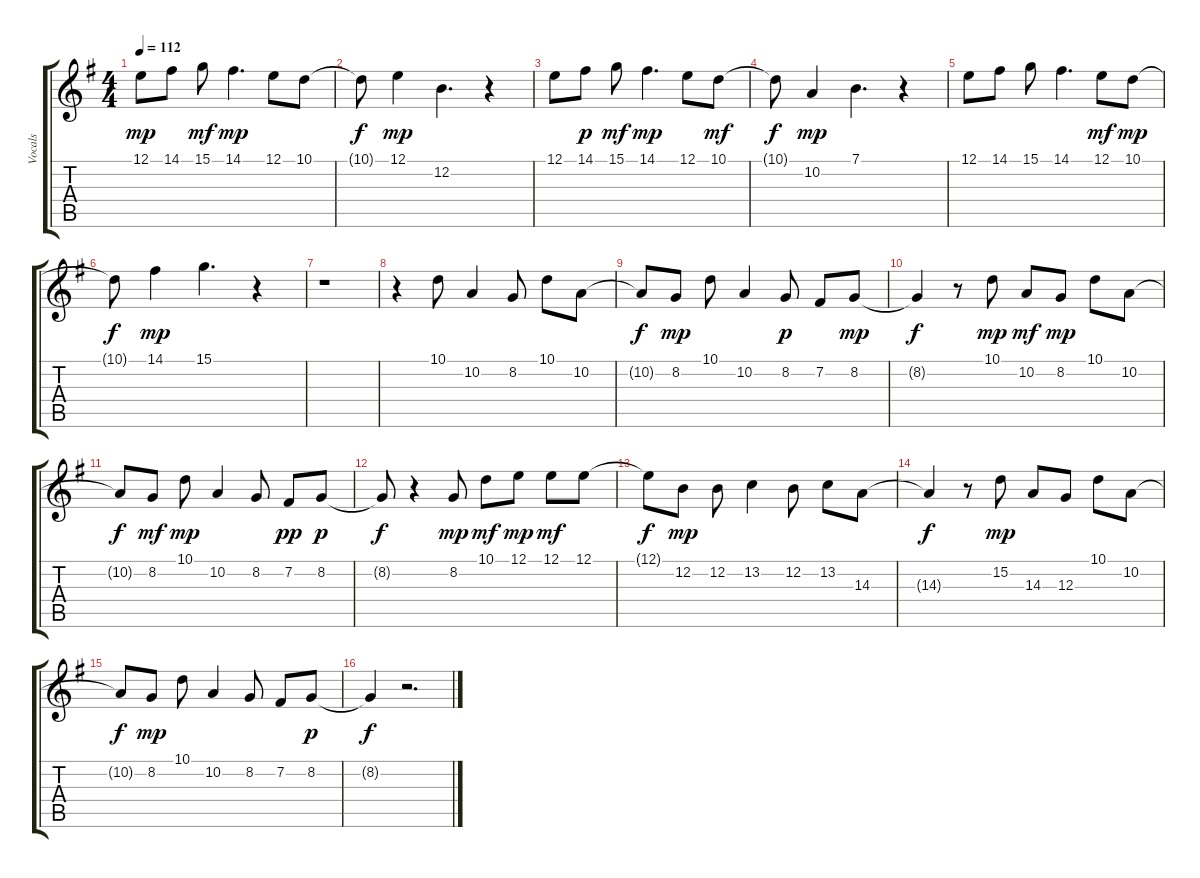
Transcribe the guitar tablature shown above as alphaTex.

\track ("Vocals" "Vocals") {instrument harmonica}
\staff {score tabs}
\tuning (E4 B3 G3 D3 A2 E2) {hide}
\ts (4 4)
\tempo 112
\clef g2
\ks g
12.1.8{dy mp} 14.1.8 15.1.8{dy mf} 14.1.4{d dy mp} 12.1.8 10.1.8 |
10.1{t}.8{dy f} 12.1.4{dy mp} 12.2.4{d} r.4 |
12.1.8 14.1.8{dy p} 15.1.8{dy mf} 14.1.4{d dy mp} 12.1.8 10.1.8{dy mf} |
10.1{t}.8{dy f} 10.2.4{dy mp} 7.1.4{d} r.4 |
12.1.8 14.1.8 15.1.8 14.1.4{d} 12.1.8{dy mf} 10.1.8{dy mp} |
10.1{t}.8{dy f} 14.1.4{dy mp} 15.1.4{d} r.4 |
r.1 |
r.4 10.1.8 10.2.4 8.2.8 10.1.8 10.2.8 |
10.2{t}.8{dy f} 8.2.8{dy mp} 10.1.8 10.2.4 8.2.8{dy p} 7.2.8 8.2.8{dy mp} |
8.2{t}.4{dy f} r.8 10.1.8{dy mp} 10.2.8{dy mf} 8.2.8{dy mp} 10.1.8 10.2.8 |
10.2{t}.8{dy f} 8.2.8{dy mf} 10.1.8{dy mp} 10.2.4 8.2.8 7.2.8{dy pp} 8.2.8{dy p} |
8.2{t}.8{dy f} r.4 8.2.8{dy mp} 10.1.8{dy mf} 12.1.8{dy mp} 12.1.8{dy mf} 12.1.8 |
12.1{t}.8{dy f} 12.2.8{dy mp} 12.2.8 13.2.4 12.2.8 13.2.8 14.3.8 |
14.3{t}.4{dy f} r.8 15.2.8{dy mp} 14.3.8 12.3.8 10.1.8 10.2.8 |
10.2{t}.8{dy f} 8.2.8{dy mp} 10.1.8 10.2.4 8.2.8 7.2.8 8.2.8{dy p} |
8.2{t}.4{dy f} r.2{d}
